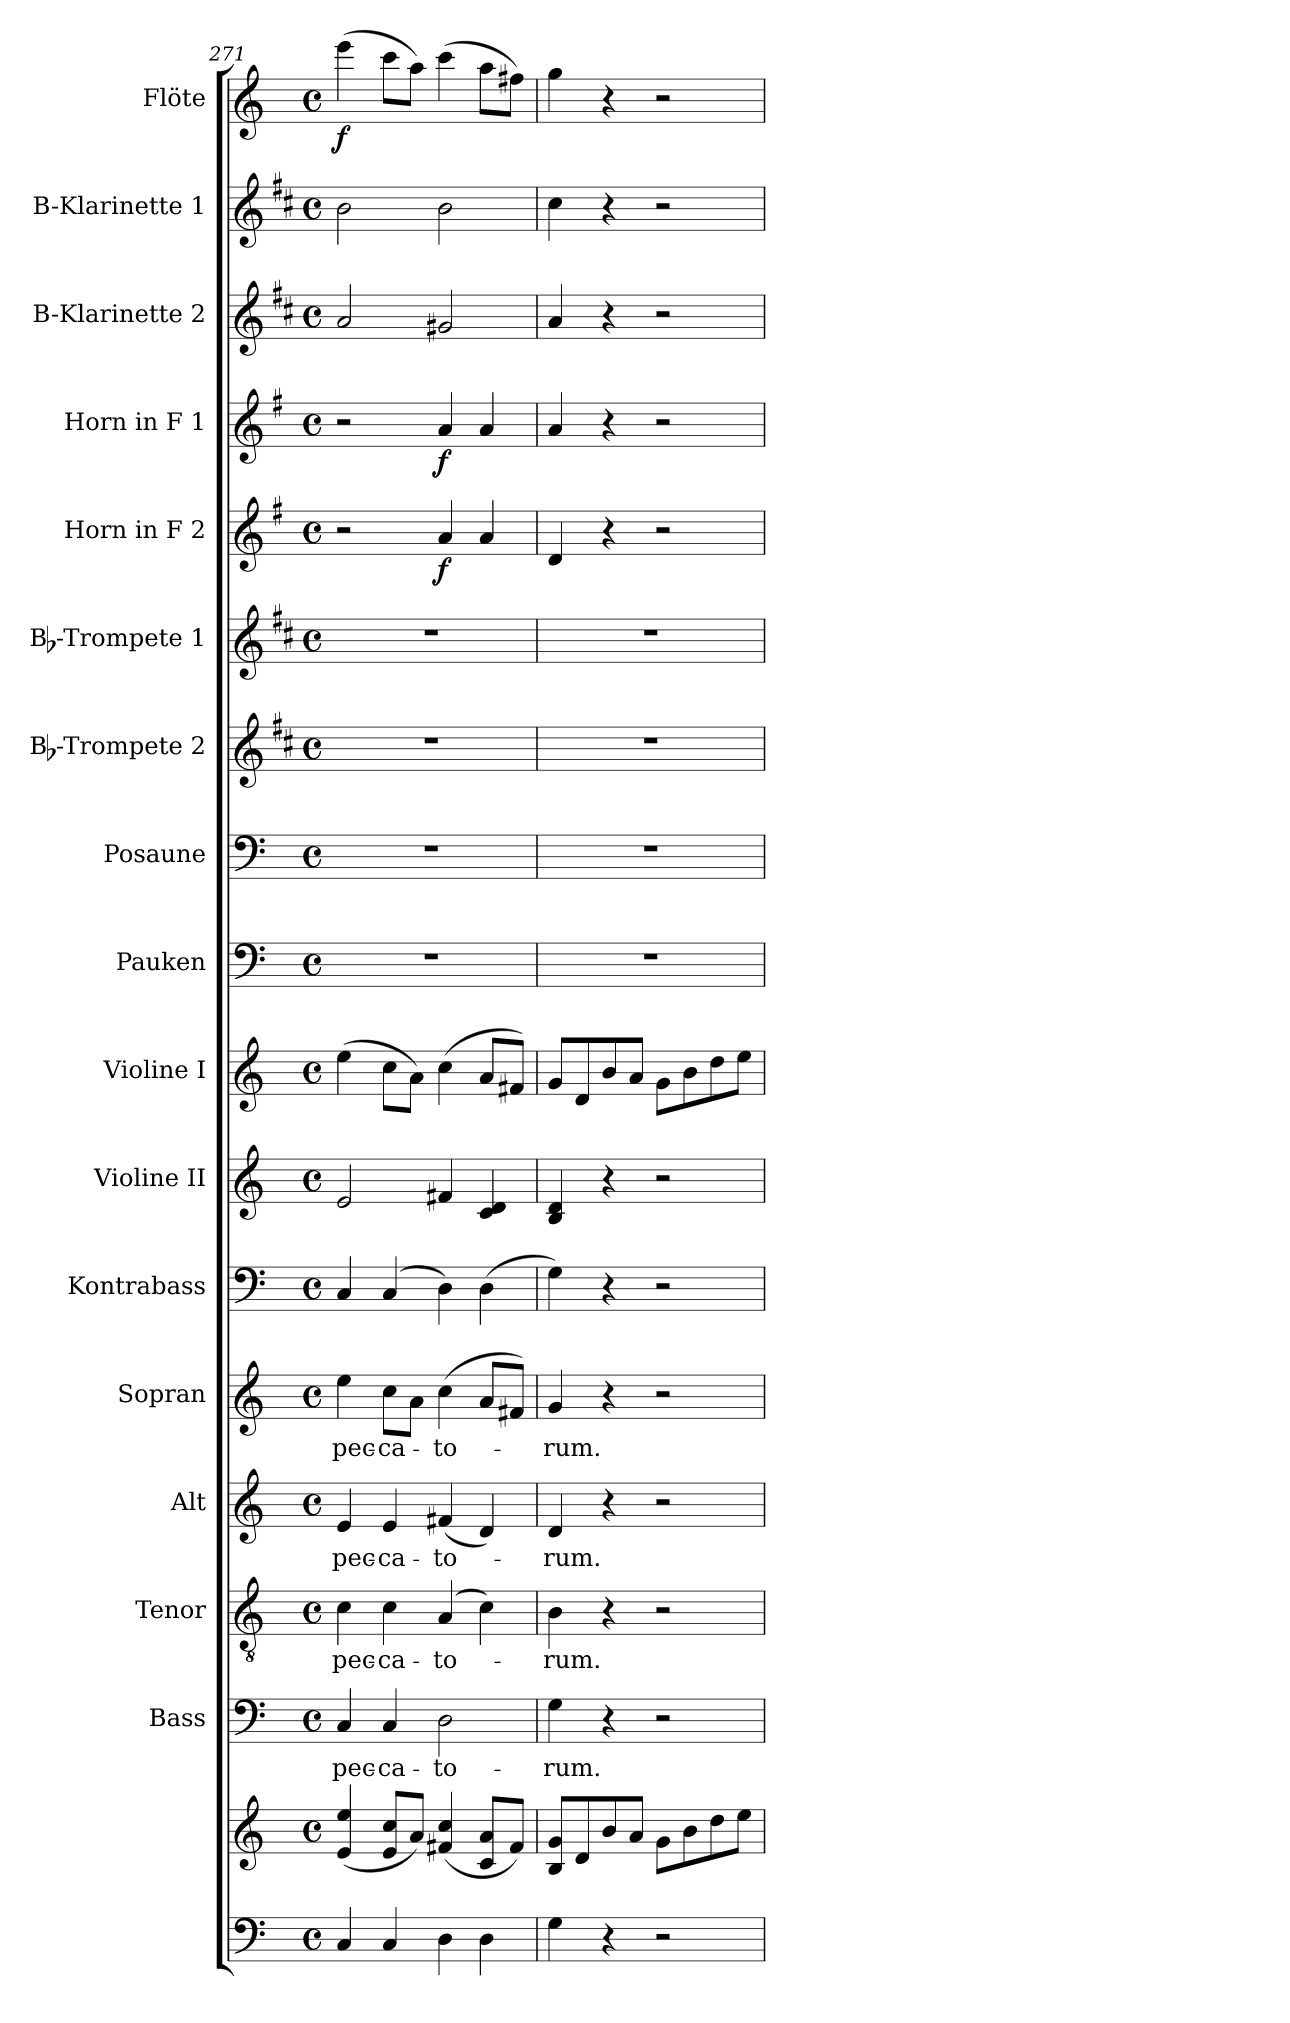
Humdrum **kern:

**kern	**kern	**kern	**text	**kern	**text	**kern	**text	**kern	**text	**kern	**kern	**kern	**kern	**kern	**kern	**kern	**kern	**dynam	**kern	**dynam	**kern	**kern	**kern	**dynam
*part17	*part17	*part16	*part16	*part15	*part15	*part14	*part14	*part13	*part13	*part12	*part11	*part10	*part9	*part8	*part7	*part6	*part5	*part5	*part4	*part4	*part3	*part2	*part1	*part1
*staff18	*staff17	*staff16	*staff16	*staff15	*staff15	*staff14	*staff14	*staff13	*staff13	*staff12	*staff11	*staff10	*staff9	*staff8	*staff7	*staff6	*staff5	*staff5	*staff4	*staff4	*staff3	*staff2	*staff1	*staff1
*	*	*I"Bass	*	*I"Tenor	*	*I"Alt	*	*I"Sopran	*	*I"Kontrabass	*I"Violine II	*I"Violine I	*I"Pauken	*I"Posaune	*I"Bb-Trompete 2	*I"Bb-Trompete 1	*I"Horn in F 2	*	*I"Horn in F 1	*	*I"B-Klarinette 2	*I"B-Klarinette 1	*I"Flöte	*
*	*	*I'B.	*	*I'T.	*	*I'A.	*	*I'S.	*	*I'Kb.	*I'Vl. II	*I'Vl. I	*I'Pk.	*I'Pos.	*I'Bb Trp. 2	*I'Bb Trp. 1	*I'Hrn. 2	*	*I'Hrn. 1	*	*I'B Kl. 2	*I'B Kl. 1	*I'Fl.	*
*clefF4	*clefG2	*clefF4	*	*clefGv2	*	*clefG2	*	*clefG2	*	*clefF4	*clefG2	*clefG2	*clefF4	*clefF4	*clefG2	*clefG2	*clefG2	*	*clefG2	*	*clefG2	*clefG2	*clefG2	*
*	*	*	*	*	*	*	*	*	*	*ITrd7c12	*	*	*	*	*ITrd1c2	*ITrd1c2	*ITrd4c7	*	*ITrd4c7	*	*ITrd1c2	*ITrd1c2	*	*
*k[]	*k[]	*k[]	*	*k[]	*	*k[]	*	*k[]	*	*k[]	*k[]	*k[]	*k[]	*k[]	*k[]	*k[]	*k[]	*	*k[]	*	*k[]	*k[]	*k[]	*
*C:	*C:	*C:	*	*C:	*	*C:	*	*C:	*	*C:	*C:	*C:	*C:	*C:	*C:	*C:	*C:	*	*C:	*	*C:	*C:	*C:	*
*M4/4	*M4/4	*M4/4	*	*M4/4	*	*M4/4	*	*M4/4	*	*M4/4	*M4/4	*M4/4	*M4/4	*M4/4	*M4/4	*M4/4	*M4/4	*	*M4/4	*	*M4/4	*M4/4	*M4/4	*
*met(c)	*met(c)	*met(c)	*	*met(c)	*	*met(c)	*	*met(c)	*	*met(c)	*met(c)	*met(c)	*met(c)	*met(c)	*met(c)	*met(c)	*met(c)	*	*met(c)	*	*met(c)	*met(c)	*met(c)	*
=271	=271	=271	=271	=271	=271	=271	=271	=271	=271	=271	=271	=271	=271	=271	=271	=271	=271	=271	=271	=271	=271	=271	=271	=271
!	!	!	!LO:LY:b	!	!LO:LY:b	!	!LO:LY:b	!	!LO:LY:b	!	!	!	!	!	!	!	!	!	!	!	!	!	!	!LO:DY:b
4C/	(<4e/ 4ee/	4C/	pec-	4c\	pec-	4e/	pec-	4ee\	pec-	4CC/	2e/	(>4ee\	1r	1r	1r	1r	2r	.	2r	.	2g/	2a\	(>4eee\	f
!	!	!	!LO:LY:b	!	!LO:LY:b	!	!LO:LY:b	!	!LO:LY:b	!	!	!	!	!	!	!	!	!	!	!	!	!	!	!
4C/	8e/ 8cc/L	4C/	-ca-	4c\	-ca-	4e/	-ca-	8cc\L	-ca-	(4CC/	.	8cc\L	.	.	.	.	.	.	.	.	.	.	8ccc\L	.
.	8a/J)	.	.	.	.	.	.	8a\J	.	.	.	8a\J)	.	.	.	.	.	.	.	.	.	.	8aa\J)	.
!	!	!	!LO:LY:b	!	!LO:LY:b	!	!LO:LY:b	!	!LO:LY:b	!	!	!	!	!	!	!	!	!LO:DY:b	!	!LO:DY:b	!	!	!	!
4D\	(<4f#X/ 4cc/	2D\	-to-	(4A/	-to-	(<4f#X/	-to-	(>4cc\	-to-	4DD\)	4f#X/	(>4cc\	.	.	.	.	4d/	f	4d/	f	2f#X/	2a\	(>4ccc\	.
4D\	8c/ 8a/L	.	.	4c\)	.	4d/)	.	8a/L	.	(>4DD\	4c/ 4d/	8a/L	.	.	.	.	4d/	.	4d/	.	.	.	8aa\L	.
.	8f#/J)	.	.	.	.	.	.	8f#X/J)	.	.	.	8f#X/J)	.	.	.	.	.	.	.	.	.	.	8ff#X\J)	.
=272	=272	=272	=272	=272	=272	=272	=272	=272	=272	=272	=272	=272	=272	=272	=272	=272	=272	=272	=272	=272	=272	=272	=272	=272
!	!	!	!LO:LY:b	!	!LO:LY:b	!	!LO:LY:b	!	!LO:LY:b	!	!	!	!	!	!	!	!	!	!	!	!	!	!	!
4G\	8B/ 8g/L	4G\	-rum.	4B\	-rum.	4d/	-rum.	4g/	-rum.	4GG\)	4B/ 4d/	8g/L	1r	1r	1r	1r	4G/	.	4d/	.	4g/	4b\	4gg\	.
.	8d/	.	.	.	.	.	.	.	.	.	.	8d/	.	.	.	.	.	.	.	.	.	.	.	.
4r	8b/	4r	.	4r	.	4r	.	4r	.	4r	4r	8b/	.	.	.	.	4r	.	4r	.	4r	4r	4r	.
.	8a/J	.	.	.	.	.	.	.	.	.	.	8a/J	.	.	.	.	.	.	.	.	.	.	.	.
2r	8g\L	2r	.	2r	.	2r	.	2r	.	2r	2r	8g\L	.	.	.	.	2r	.	2r	.	2r	2r	2r	.
.	8b\	.	.	.	.	.	.	.	.	.	.	8b\	.	.	.	.	.	.	.	.	.	.	.	.
.	8dd\	.	.	.	.	.	.	.	.	.	.	8dd\	.	.	.	.	.	.	.	.	.	.	.	.
.	8ee\J	.	.	.	.	.	.	.	.	.	.	8ee\J	.	.	.	.	.	.	.	.	.	.	.	.
=	=	=	=	=	=	=	=	=	=	=	=	=	=	=	=	=	=	=	=	=	=	=	=	=
*-	*-	*-	*-	*-	*-	*-	*-	*-	*-	*-	*-	*-	*-	*-	*-	*-	*-	*-	*-	*-	*-	*-	*-	*-
